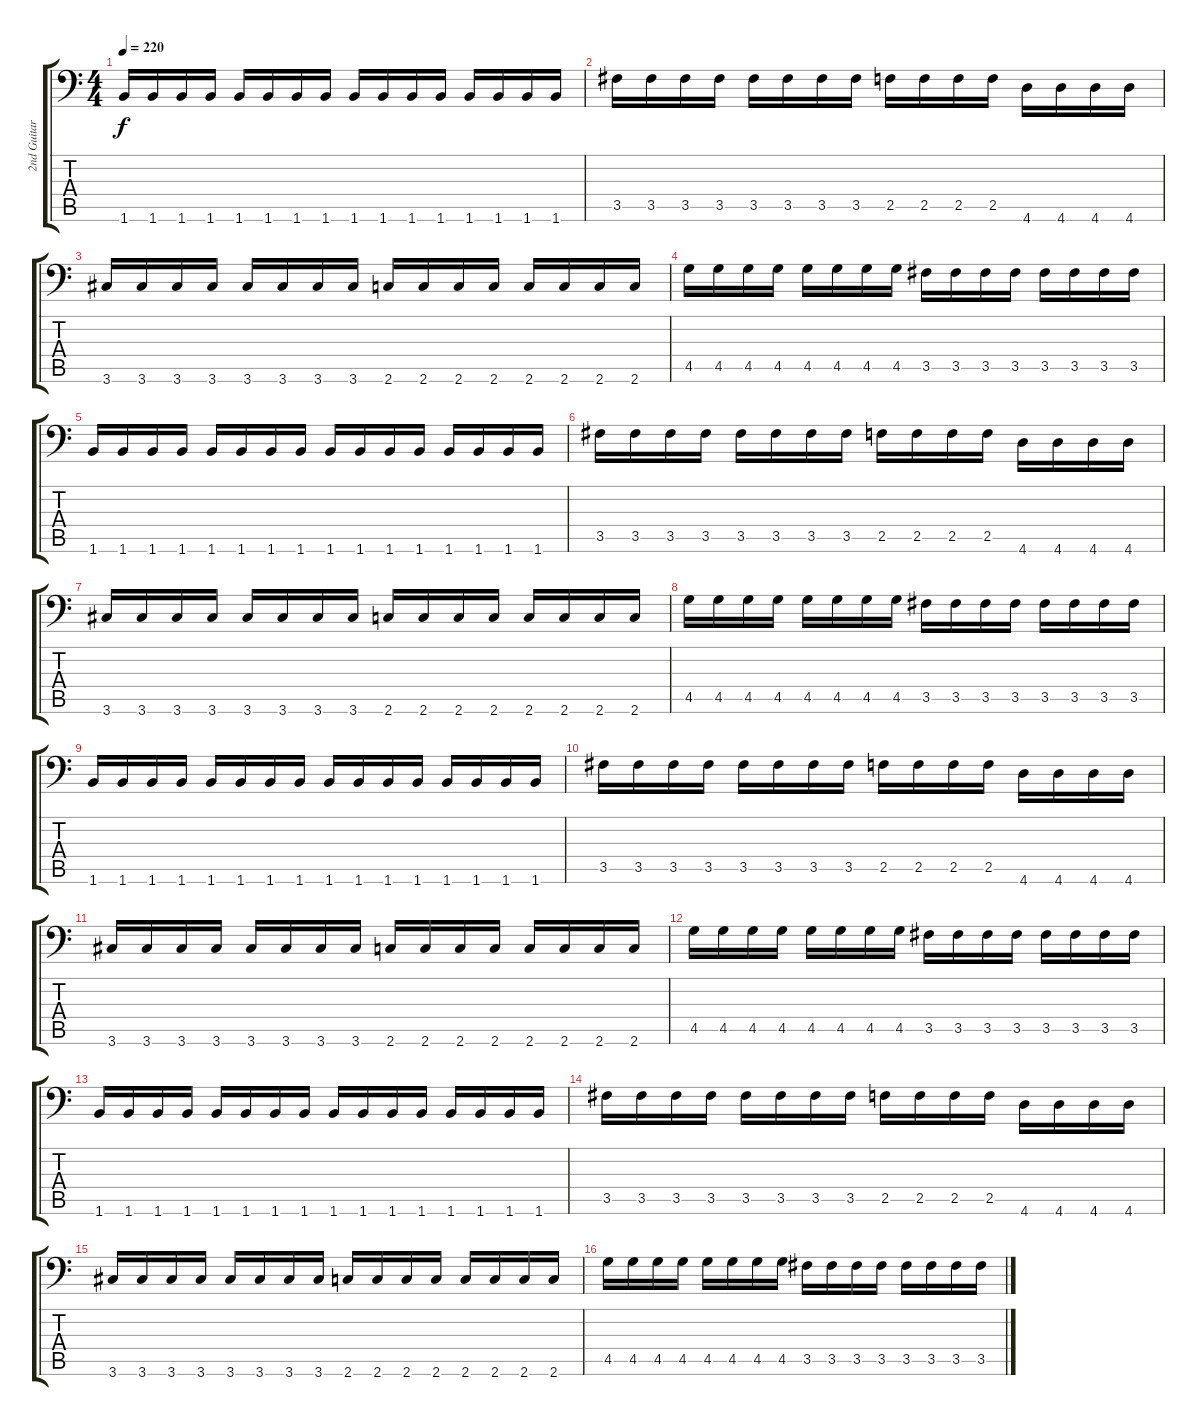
\track ("2nd Guitar" "2nd Guitar") {instrument overdrivenguitar}
\staff {score tabs}
\tuning (Bb3 F3 Db3 Ab2 Eb2 Bb1) {hide}
\ts (4 4)
\tempo 220
\clef f4
\ks c
1.6.16{dy f} 1.6.16 1.6.16 1.6.16 1.6.16 1.6.16 1.6.16 1.6.16 1.6.16 1.6.16 1.6.16 1.6.16 1.6.16 1.6.16 1.6.16 1.6.16 |
3.5.16 3.5.16 3.5.16 3.5.16 3.5.16 3.5.16 3.5.16 3.5.16 2.5.16 2.5.16 2.5.16 2.5.16 4.6.16 4.6.16 4.6.16 4.6.16 |
3.6.16 3.6.16 3.6.16 3.6.16 3.6.16 3.6.16 3.6.16 3.6.16 2.6.16 2.6.16 2.6.16 2.6.16 2.6.16 2.6.16 2.6.16 2.6.16 |
4.5.16 4.5.16 4.5.16 4.5.16 4.5.16 4.5.16 4.5.16 4.5.16 3.5.16 3.5.16 3.5.16 3.5.16 3.5.16 3.5.16 3.5.16 3.5.16 |
1.6.16 1.6.16 1.6.16 1.6.16 1.6.16 1.6.16 1.6.16 1.6.16 1.6.16 1.6.16 1.6.16 1.6.16 1.6.16 1.6.16 1.6.16 1.6.16 |
3.5.16 3.5.16 3.5.16 3.5.16 3.5.16 3.5.16 3.5.16 3.5.16 2.5.16 2.5.16 2.5.16 2.5.16 4.6.16 4.6.16 4.6.16 4.6.16 |
3.6.16 3.6.16 3.6.16 3.6.16 3.6.16 3.6.16 3.6.16 3.6.16 2.6.16 2.6.16 2.6.16 2.6.16 2.6.16 2.6.16 2.6.16 2.6.16 |
4.5.16 4.5.16 4.5.16 4.5.16 4.5.16 4.5.16 4.5.16 4.5.16 3.5.16 3.5.16 3.5.16 3.5.16 3.5.16 3.5.16 3.5.16 3.5.16 |
1.6.16 1.6.16 1.6.16 1.6.16 1.6.16 1.6.16 1.6.16 1.6.16 1.6.16 1.6.16 1.6.16 1.6.16 1.6.16 1.6.16 1.6.16 1.6.16 |
3.5.16 3.5.16 3.5.16 3.5.16 3.5.16 3.5.16 3.5.16 3.5.16 2.5.16 2.5.16 2.5.16 2.5.16 4.6.16 4.6.16 4.6.16 4.6.16 |
3.6.16 3.6.16 3.6.16 3.6.16 3.6.16 3.6.16 3.6.16 3.6.16 2.6.16 2.6.16 2.6.16 2.6.16 2.6.16 2.6.16 2.6.16 2.6.16 |
4.5.16 4.5.16 4.5.16 4.5.16 4.5.16 4.5.16 4.5.16 4.5.16 3.5.16 3.5.16 3.5.16 3.5.16 3.5.16 3.5.16 3.5.16 3.5.16 |
1.6.16 1.6.16 1.6.16 1.6.16 1.6.16 1.6.16 1.6.16 1.6.16 1.6.16 1.6.16 1.6.16 1.6.16 1.6.16 1.6.16 1.6.16 1.6.16 |
3.5.16 3.5.16 3.5.16 3.5.16 3.5.16 3.5.16 3.5.16 3.5.16 2.5.16 2.5.16 2.5.16 2.5.16 4.6.16 4.6.16 4.6.16 4.6.16 |
3.6.16 3.6.16 3.6.16 3.6.16 3.6.16 3.6.16 3.6.16 3.6.16 2.6.16 2.6.16 2.6.16 2.6.16 2.6.16 2.6.16 2.6.16 2.6.16 |
4.5.16 4.5.16 4.5.16 4.5.16 4.5.16 4.5.16 4.5.16 4.5.16 3.5.16 3.5.16 3.5.16 3.5.16 3.5.16 3.5.16 3.5.16 3.5.16
